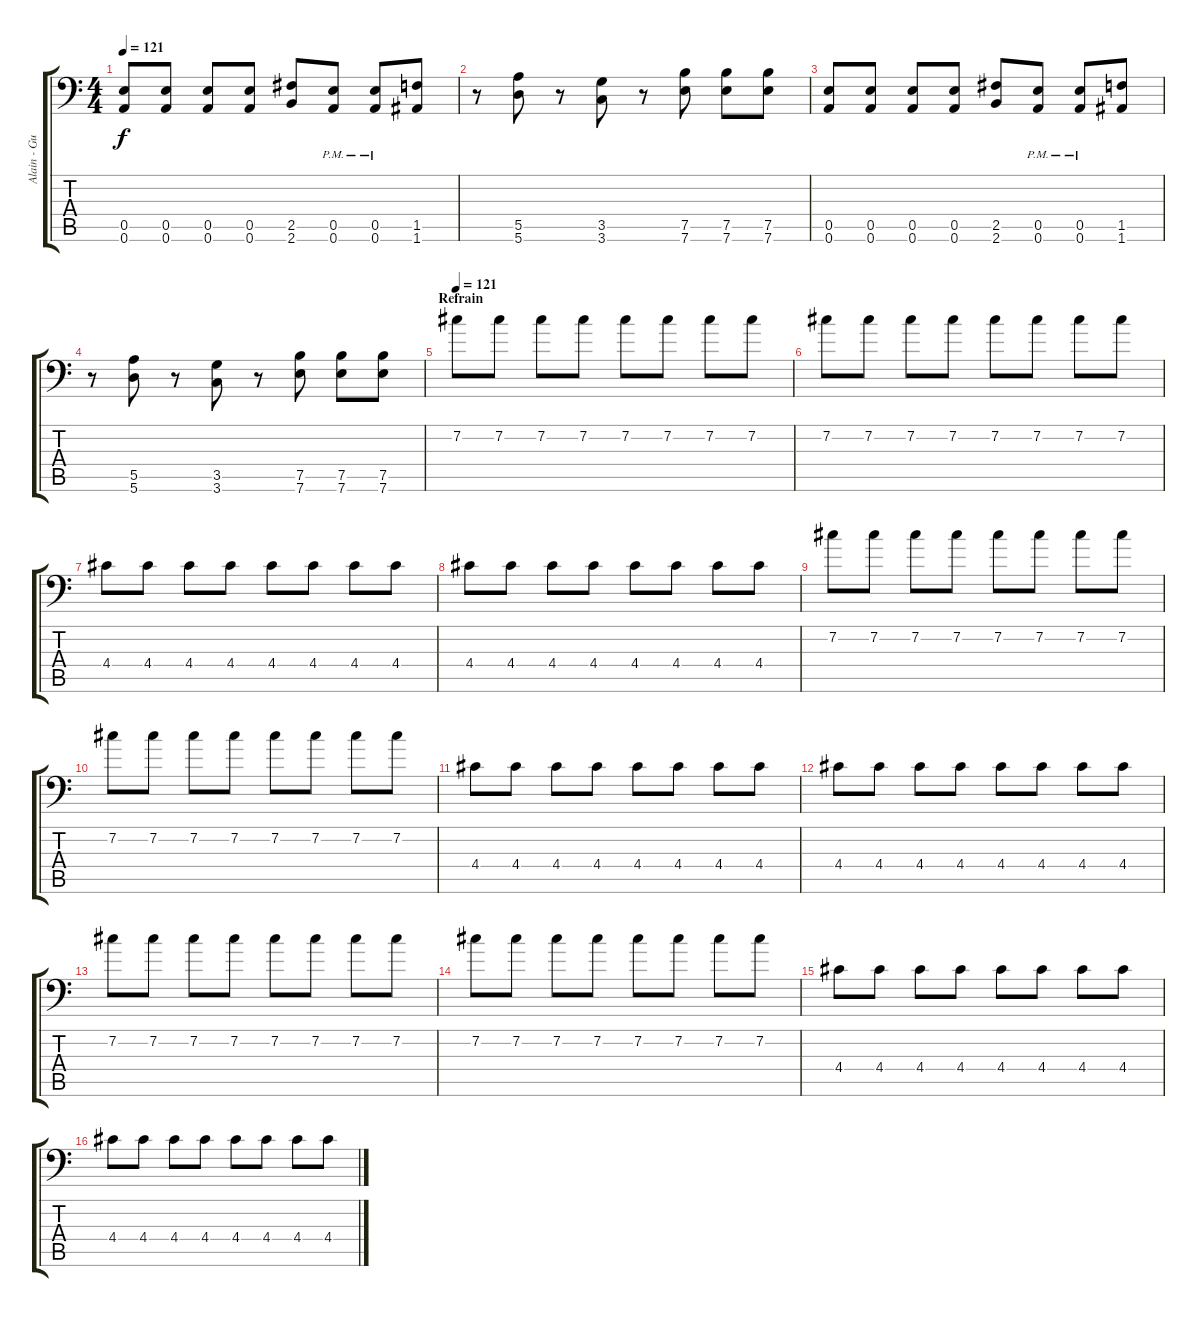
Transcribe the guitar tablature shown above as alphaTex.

\track ("Alain - Guitare" "Alain - Gu") {instrument distortionguitar}
\staff {score tabs}
\tuning (B3 Gb3 D3 A2 E2 A1) {hide}
\ts (4 4)
\tempo 121
\clef f4
\ks c
(0.5 0.6).8{dy f} (0.5 0.6).8 (0.5 0.6).8 (0.5 0.6).8 (2.5 2.6).8 (0.5{pm} 0.6{pm}).8 (0.5{pm} 0.6{pm}).8 (1.5 1.6).8 |
r.8 (5.5 5.6).8 r.8 (3.5 3.6).8 r.8 (7.5 7.6).8 (7.5 7.6).8 (7.5 7.6).8 |
(0.5 0.6).8 (0.5 0.6).8 (0.5 0.6).8 (0.5 0.6).8 (2.5 2.6).8 (0.5{pm} 0.6{pm}).8 (0.5{pm} 0.6{pm}).8 (1.5 1.6).8 |
r.8 (5.5 5.6).8 r.8 (3.5 3.6).8 r.8 (7.5 7.6).8 (7.5 7.6).8 (7.5 7.6).8 |
\section ("" "Refrain")
\tempo 121
7.2.8{volume 12 balance 8 instrument overdrivenguitar} 7.2.8{volume 6} 7.2.8 7.2.8 7.2.8 7.2.8 7.2.8 7.2.8 |
7.2.8 7.2.8 7.2.8 7.2.8 7.2.8 7.2.8 7.2.8 7.2.8 |
4.4.8{volume 8 balance 8 instrument overdrivenguitar} 4.4.8 4.4.8 4.4.8 4.4.8 4.4.8 4.4.8 4.4.8 |
4.4.8 4.4.8 4.4.8 4.4.8 4.4.8 4.4.8 4.4.8 4.4.8 |
7.2.8{volume 12 balance 8 instrument overdrivenguitar} 7.2.8{volume 6} 7.2.8 7.2.8 7.2.8 7.2.8 7.2.8 7.2.8 |
7.2.8 7.2.8 7.2.8 7.2.8 7.2.8 7.2.8 7.2.8 7.2.8 |
4.4.8{volume 8 balance 8 instrument overdrivenguitar} 4.4.8 4.4.8 4.4.8 4.4.8 4.4.8 4.4.8 4.4.8 |
4.4.8 4.4.8 4.4.8 4.4.8 4.4.8 4.4.8 4.4.8 4.4.8 |
\section ("" "")
7.2.8{volume 12 balance 8 instrument overdrivenguitar} 7.2.8{volume 6} 7.2.8 7.2.8 7.2.8 7.2.8 7.2.8 7.2.8 |
7.2.8 7.2.8 7.2.8 7.2.8 7.2.8 7.2.8 7.2.8 7.2.8 |
4.4.8{volume 8 balance 8 instrument overdrivenguitar} 4.4.8 4.4.8 4.4.8 4.4.8 4.4.8 4.4.8 4.4.8 |
4.4.8 4.4.8 4.4.8 4.4.8 4.4.8 4.4.8 4.4.8 4.4.8
